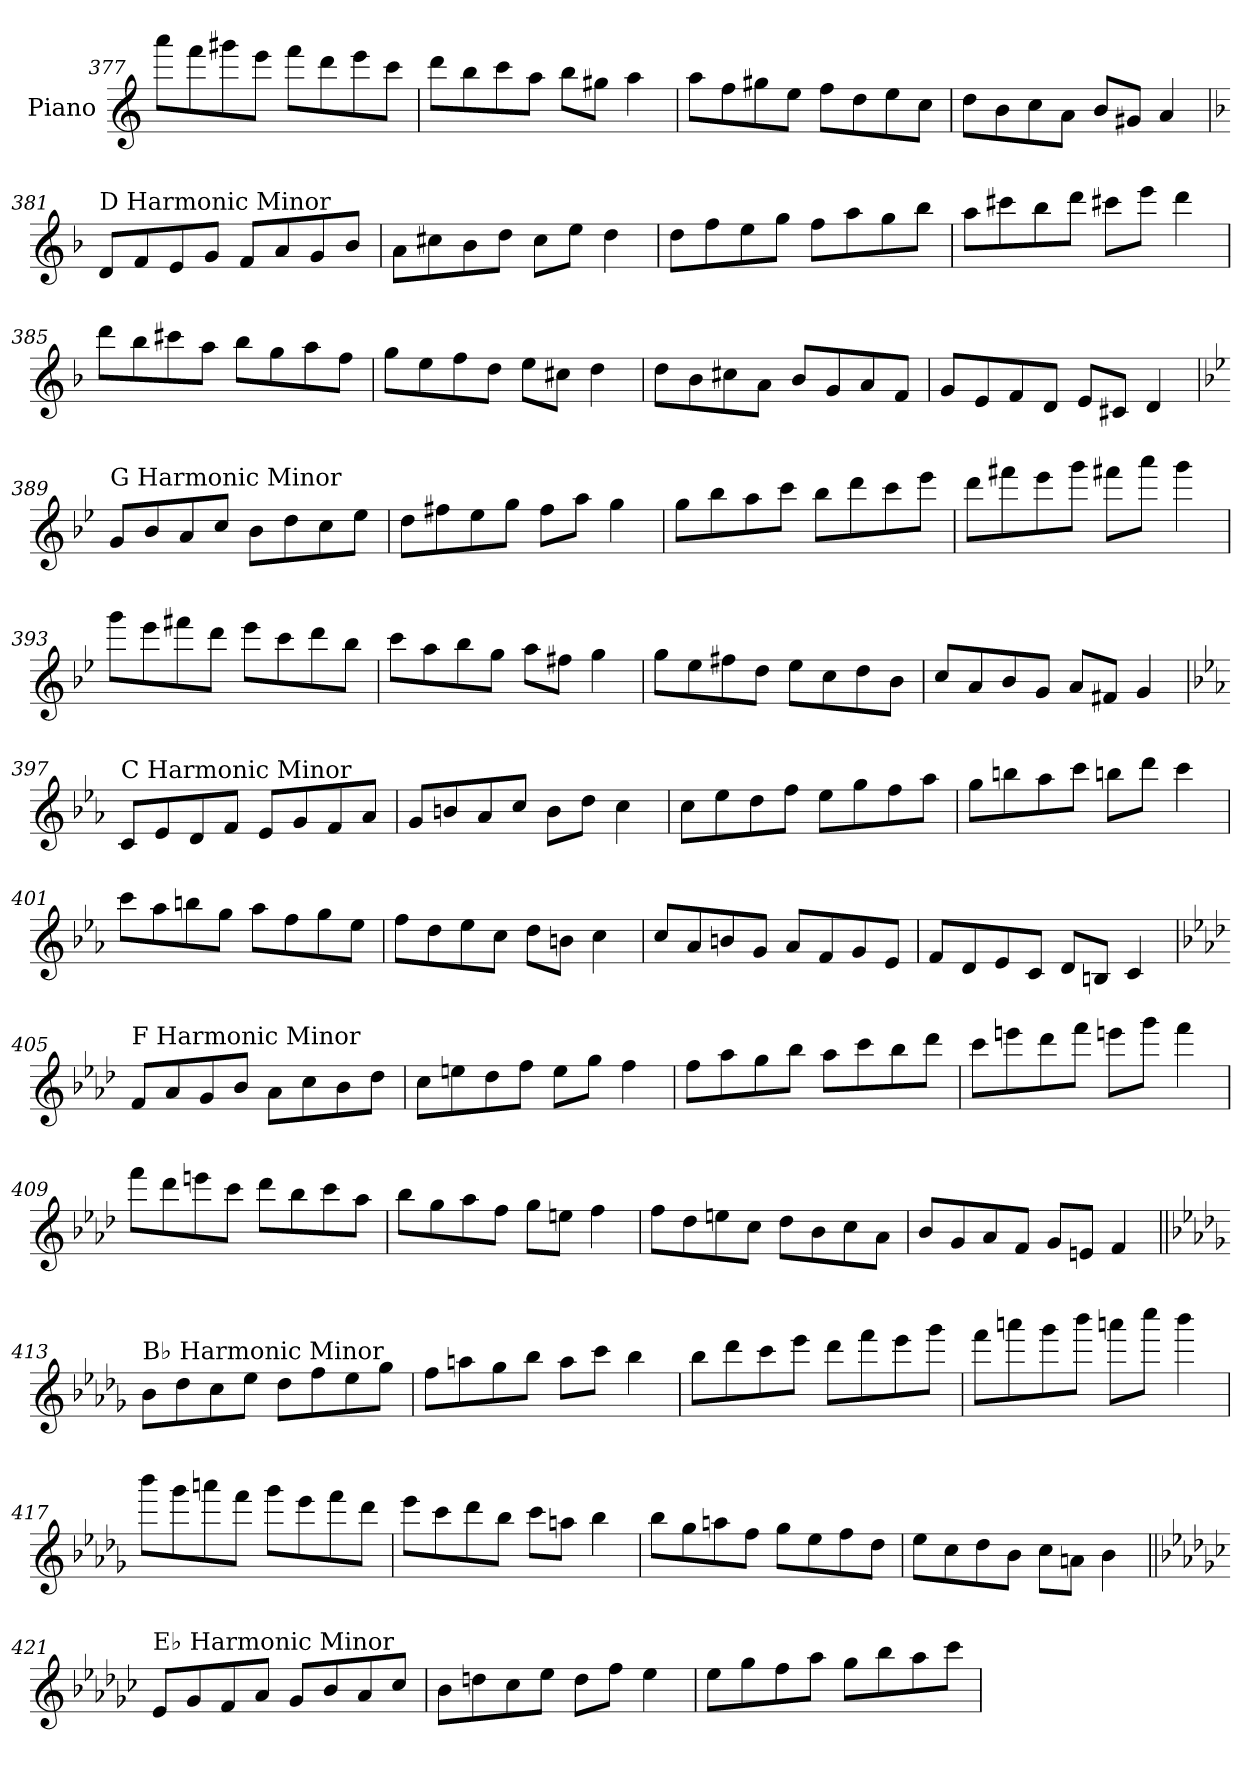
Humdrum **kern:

**kern
*part1
*staff1
*I"Piano
*I'Pno.
!!LO:LB:g=z
*clefG2
*k[]
=377
8aaa\L
8fff\
8ggg#X\
8eee\J
8fff\L
8ddd\
8eee\
8ccc\J
=378
8ddd\L
8bb\
8ccc\
8aa\J
8bb\L
8gg#X\J
4aa\
=379
8aa\L
8ff\
8gg#X\
8ee\J
8ff\L
8dd\
8ee\
8cc\J
=380
8dd\L
8b\
8cc\
8a\J
8b/L
8g#X/J
4a/
!!LO:LB:g=z
=381
*k[b-]
!LO:TX:a:t=D Harmonic Minor
8d/L
8f/
8e/
8g/J
8f/L
8a/
8g/
8b-/J
=382
8a\L
8cc#X\
8b-\
8dd\J
8cc#\L
8ee\J
4dd\
=383
8dd\L
8ff\
8ee\
8gg\J
8ff\L
8aa\
8gg\
8bb-\J
=384
8aa\L
8ccc#X\
8bb-\
8ddd\J
8ccc#X\L
8eee\J
4ddd\
!!LO:LB:g=z
=385
8ddd\L
8bb-\
8ccc#X\
8aa\J
8bb-\L
8gg\
8aa\
8ff\J
=386
8gg\L
8ee\
8ff\
8dd\J
8ee\L
8cc#X\J
4dd\
=387
8dd\L
8b-\
8cc#X\
8a\J
8b-/L
8g/
8a/
8f/J
=388
8g/L
8e/
8f/
8d/J
8e/L
8c#X/J
4d/
!!LO:LB:g=z
=389
*k[b-e-]
!LO:TX:a:t=G Harmonic Minor
8g/L
8b-/
8a/
8cc/J
8b-\L
8dd\
8cc\
8ee-\J
=390
8dd\L
8ff#X\
8ee-\
8gg\J
8ff#\L
8aa\J
4gg\
=391
8gg\L
8bb-\
8aa\
8ccc\J
8bb-\L
8ddd\
8ccc\
8eee-\J
=392
8ddd\L
8fff#X\
8eee-\
8ggg\J
8fff#X\L
8aaa\J
4ggg\
!!LO:LB:g=z
=393
8ggg\L
8eee-\
8fff#X\
8ddd\J
8eee-\L
8ccc\
8ddd\
8bb-\J
=394
8ccc\L
8aa\
8bb-\
8gg\J
8aa\L
8ff#X\J
4gg\
=395
8gg\L
8ee-\
8ff#X\
8dd\J
8ee-\L
8cc\
8dd\
8b-\J
=396
8cc/L
8a/
8b-/
8g/J
8a/L
8f#X/J
4g/
!!LO:LB:g=z
=397
*k[b-e-a-]
!LO:TX:a:t=C Harmonic Minor
8c/L
8e-/
8d/
8f/J
8e-/L
8g/
8f/
8a-/J
=398
8g/L
8bn/
8a-/
8cc/J
8b\L
8dd\J
4cc\
=399
8cc\L
8ee-\
8dd\
8ff\J
8ee-\L
8gg\
8ff\
8aa-\J
=400
8gg\L
8bbn\
8aa-\
8ccc\J
8bbn\L
8ddd\J
4ccc\
!!LO:LB:g=z
=401
8ccc\L
8aa-\
8bbn\
8gg\J
8aa-\L
8ff\
8gg\
8ee-\J
=402
8ff\L
8dd\
8ee-\
8cc\J
8dd\L
8bn\J
4cc\
=403
8cc/L
8a-/
8bn/
8g/J
8a-/L
8f/
8g/
8e-/J
=404
8f/L
8d/
8e-/
8c/J
8d/L
8Bn/J
4c/
!!LO:PB:g=z
=405
*k[b-e-a-d-]
!LO:TX:a:t=F Harmonic Minor
8f/L
8a-/
8g/
8b-/J
8a-\L
8cc\
8b-\
8dd-\J
=406
8cc\L
8een\
8dd-\
8ff\J
8ee\L
8gg\J
4ff\
=407
8ff\L
8aa-\
8gg\
8bb-\J
8aa-\L
8ccc\
8bb-\
8ddd-\J
=408
8ccc\L
8eeen\
8ddd-\
8fff\J
8eeen\L
8ggg\J
4fff\
!!LO:LB:g=z
=409
8fff\L
8ddd-\
8eeen\
8ccc\J
8ddd-\L
8bb-\
8ccc\
8aa-\J
=410
8bb-\L
8gg\
8aa-\
8ff\J
8gg\L
8een\J
4ff\
=411
8ff\L
8dd-\
8een\
8cc\J
8dd-\L
8b-\
8cc\
8a-\J
=412
8b-/L
8g/
8a-/
8f/J
8g/L
8en/J
4f/
!!LO:LB:g=z
=413||
*k[b-e-a-d-g-]
!LO:TX:a:t=B♭ Harmonic Minor
8b-\L
8dd-\
8cc\
8ee-\J
8dd-\L
8ff\
8ee-\
8gg-\J
=414
8ff\L
8aan\
8gg-\
8bb-\J
8aa\L
8ccc\J
4bb-\
=415
8bb-\L
8ddd-\
8ccc\
8eee-\J
8ddd-\L
8fff\
8eee-\
8ggg-\J
=416
8fff\L
8aaan\
8ggg-\
8bbb-\J
8aaan\L
8cccc\J
4bbb-\
!!LO:LB:g=z
=417
8bbb-\L
8ggg-\
8aaan\
8fff\J
8ggg-\L
8eee-\
8fff\
8ddd-\J
=418
8eee-\L
8ccc\
8ddd-\
8bb-\J
8ccc\L
8aan\J
4bb-\
=419
8bb-\L
8gg-\
8aan\
8ff\J
8gg-\L
8ee-\
8ff\
8dd-\J
=420
8ee-\L
8cc\
8dd-\
8b-\J
8cc\L
8an\J
4b-\
!!LO:LB:g=z
=421||
*k[b-e-a-d-g-c-]
!LO:TX:a:t=E♭ Harmonic Minor
8e-/L
8g-/
8f/
8a-/J
8g-/L
8b-/
8a-/
8cc-/J
=422
8b-\L
8ddn\
8cc-\
8ee-\J
8dd\L
8ff\J
4ee-\
=423
8ee-\L
8gg-\
8ff\
8aa-\J
8gg-\L
8bb-\
8aa-\
8ccc-\J
=
*-
